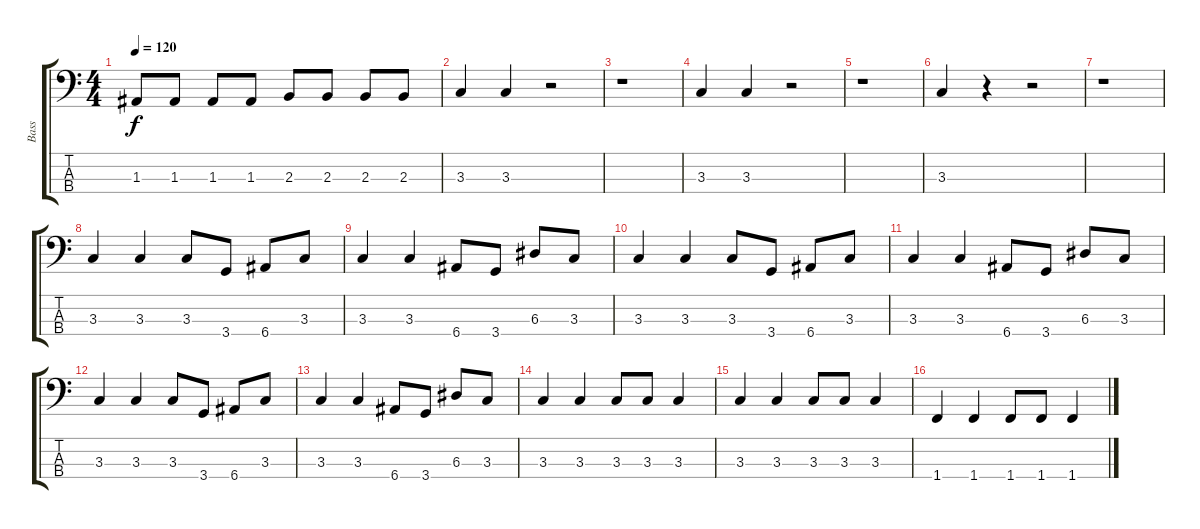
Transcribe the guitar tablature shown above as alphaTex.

\track ("Bass" "Bass") {instrument electricbassfinger}
\staff {score tabs}
\tuning (G2 D2 A1 E1) {hide}
\ts (4 4)
\tempo 120
\clef f4
\ks c
1.3.8{dy f} 1.3.8 1.3.8 1.3.8 2.3.8 2.3.8 2.3.8 2.3.8 |
3.3.4 3.3.4 r.2 |
r.1 |
3.3.4 3.3.4 r.2 |
r.1 |
3.3.4 r.4 r.2 |
r.1 |
3.3.4 3.3.4 3.3.8 3.4.8 6.4.8 3.3.8 |
3.3.4 3.3.4 6.4.8 3.4.8 6.3.8 3.3.8 |
3.3.4 3.3.4 3.3.8 3.4.8 6.4.8 3.3.8 |
3.3.4 3.3.4 6.4.8 3.4.8 6.3.8 3.3.8 |
3.3.4 3.3.4 3.3.8 3.4.8 6.4.8 3.3.8 |
3.3.4 3.3.4 6.4.8 3.4.8 6.3.8 3.3.8 |
3.3.4 3.3.4 3.3.8 3.3.8 3.3.4 |
3.3.4 3.3.4 3.3.8 3.3.8 3.3.4 |
1.4.4 1.4.4 1.4.8 1.4.8 1.4.4
